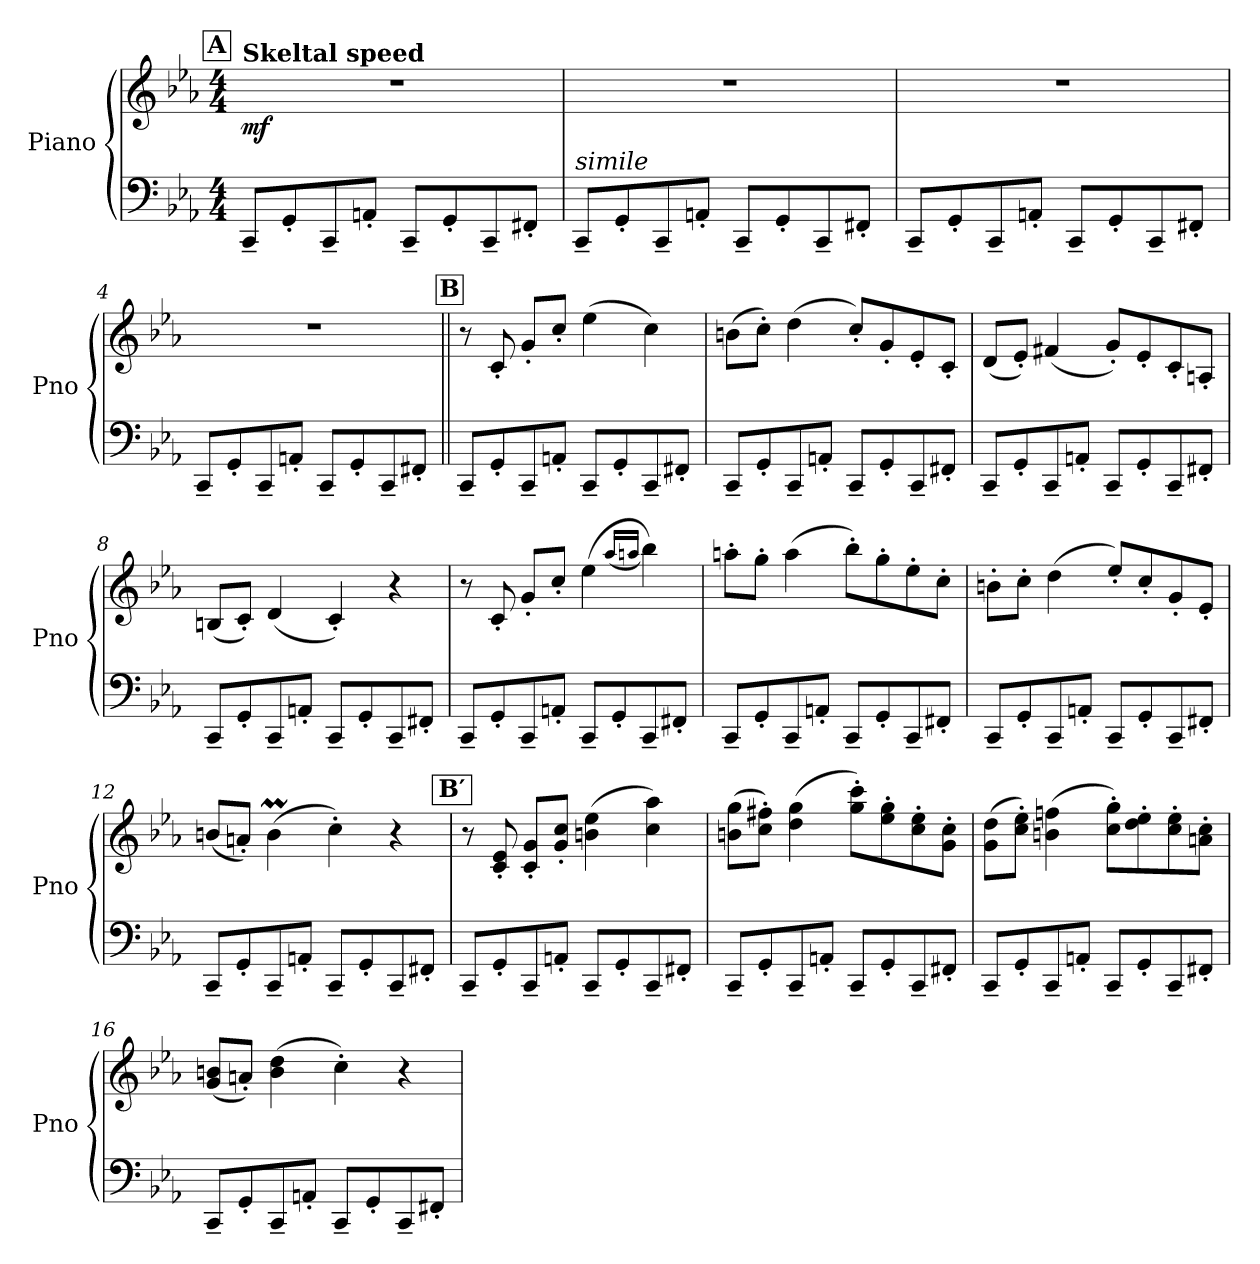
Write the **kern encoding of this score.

**kern	**kern	**dynam
*part1	*part1	*part1
*staff2	*staff1	*staff1/2
*I"Piano	*	*
*I'Pno	*	*
*clefF4	*clefG2	*
*k[b-e-a-]	*k[b-e-a-]	*
*M4/4	*M4/4	*
*MM150	*MM150	*
!!LO:REH:place=s1:a:B:fs=14:t=A
=1	=1	=1
!	!LO:TX:a:B:t=Skeltal speed	!
!	!	!LO:DY:b
8CC~/L	1r	mf
8GG'/	.	.
8CC~/	.	.
8AAn'/J	.	.
8CC~/L	.	.
8GG'/	.	.
8CC~/	.	.
8FF#X'/J	.	.
=2	=2	=2
!LO:TX:a:i:t=simile	!	!
8CC~/L	1r	.
8GG'/	.	.
8CC~/	.	.
8AAn'/J	.	.
8CC~/L	.	.
8GG'/	.	.
8CC~/	.	.
8FF#X'/J	.	.
=3	=3	=3
8CC~/L	1r	.
8GG'/	.	.
8CC~/	.	.
8AAn'/J	.	.
8CC~/L	.	.
8GG'/	.	.
8CC~/	.	.
8FF#X'/J	.	.
=4	=4	=4
8CC~/L	1r	.
8GG'/	.	.
8CC~/	.	.
8AAn'/J	.	.
8CC~/L	.	.
8GG'/	.	.
8CC~/	.	.
8FF#X'/J	.	.
!!LO:LB:g=z
!!LO:REH:place=s1:a:B:fs=14:t=B
=5||	=5||	=5||
8CC~/L	8r	.
8GG'/	8c'/	.
8CC~/	8g'/L	.
8AAn'/J	8cc'/J	.
8CC~/L	(4ee-\	.
8GG'/	.	.
8CC~/	4cc\)	.
8FF#X'/J	.	.
=6	=6	=6
8CC~/L	(8bn\L	.
8GG'/	8cc'\J)	.
8CC~/	(4dd\	.
8AAn'/J	.	.
8CC~/L	8cc'/L)	.
8GG'/	8g'/	.
8CC~/	8e-'/	.
8FF#X'/J	8c'/J	.
=7	=7	=7
8CC~/L	(8d/L	.
8GG'/	8e-'/J)	.
8CC~/	(4f#X/	.
8AAn'/J	.	.
8CC~/L	8g'/L)	.
8GG'/	8e-'/	.
8CC~/	8c'/	.
8FF#X'/J	8An'/J	.
=8	=8	=8
8CC~/L	(8Bn/L	.
8GG'/	8c'/J)	.
8CC~/	(4d/	.
8AAn'/J	.	.
8CC~/L	4c'/)	.
8GG'/	.	.
8CC~/	4r	.
8FF#X'/J	.	.
!!LO:LB:g=z
=9	=9	=9
8CC~/L	8r	.
8GG'/	8c'/	.
8CC~/	8g'/L	.
8AAn'/J	8cc'/J	.
8CC~/L	(4ee-\	.
8GG'/	.	.
.	(16qaa-/LL	.
.	16qaan/JJ	.
8CC~/	4bb-\))	.
8FF#X'/J	.	.
=10	=10	=10
8CC~/L	8aan'\L	.
8GG'/	8gg'\J	.
8CC~/	(4aa\	.
8AAn'/J	.	.
8CC~/L	8bb-'\L)	.
8GG'/	8gg'\	.
8CC~/	8ee-'\	.
8FF#X'/J	8cc'\J	.
=11	=11	=11
8CC~/L	8bn'\L	.
8GG'/	8cc'\J	.
8CC~/	(4dd\	.
8AAn'/J	.	.
8CC~/L	8ee-'/L)	.
8GG'/	8cc'/	.
8CC~/	8g'/	.
8FF#X'/J	8e-'/J	.
=12	=12	=12
8CC~/L	(8bn/L	.
8GG'/	8an'/J)	.
8CC~/	(4bm\	.
8AAn'/J	.	.
8CC~/L	4cc'\)	.
8GG'/	.	.
8CC~/	4r	.
8FF#X'/J	.	.
!!LO:LB:g=z
!!LO:REH:place=s1:a:B:fs=14:t=B′
=13	=13	=13
8CC~/L	8r	.
8GG'/	8c/' 8e-/'	.
8CC~/	8c/' 8g/'L	.
8AAn'/J	8g/' 8cc/'J	.
8CC~/L	(4bn\ 4ee-\	.
8GG'/	.	.
8CC~/	4cc\ 4aa-\)	.
8FF#X'/J	.	.
=14	=14	=14
8CC~/L	(8bn\ 8gg\L	.
8GG'/	8cc\' 8ff#X\'J)	.
8CC~/	(4dd\ 4gg\	.
8AAn'/J	.	.
8CC~/L	8gg\' 8ccc\'L)	.
8GG'/	8ee-\' 8gg\'	.
8CC~/	8cc\' 8ee-\'	.
8FF#X'/J	8g\' 8cc\'J	.
=15	=15	=15
8CC~/L	(8g\ 8dd\L	.
8GG'/	8cc\' 8ee-\'J)	.
8CC~/	(4bn\ 4ffn\	.
8AAn'/J	.	.
8CC~/L	8cc\' 8gg\'L)	.
8GG'/	8dd\' 8ee-\'	.
8CC~/	8cc\' 8ee-\'	.
8FF#X'/J	8an\' 8cc\'J	.
=16	=16	=16
8CC~/L	(8g/ 8bn/L	.
8GG'/	8an'/J)	.
8CC~/	(4b\ 4dd\	.
8AAn'/J	.	.
8CC~/L	4cc'\)	.
8GG'/	.	.
8CC~/	4r	.
8FF#X'/J	.	.
=	=	=
*-	*-	*-
